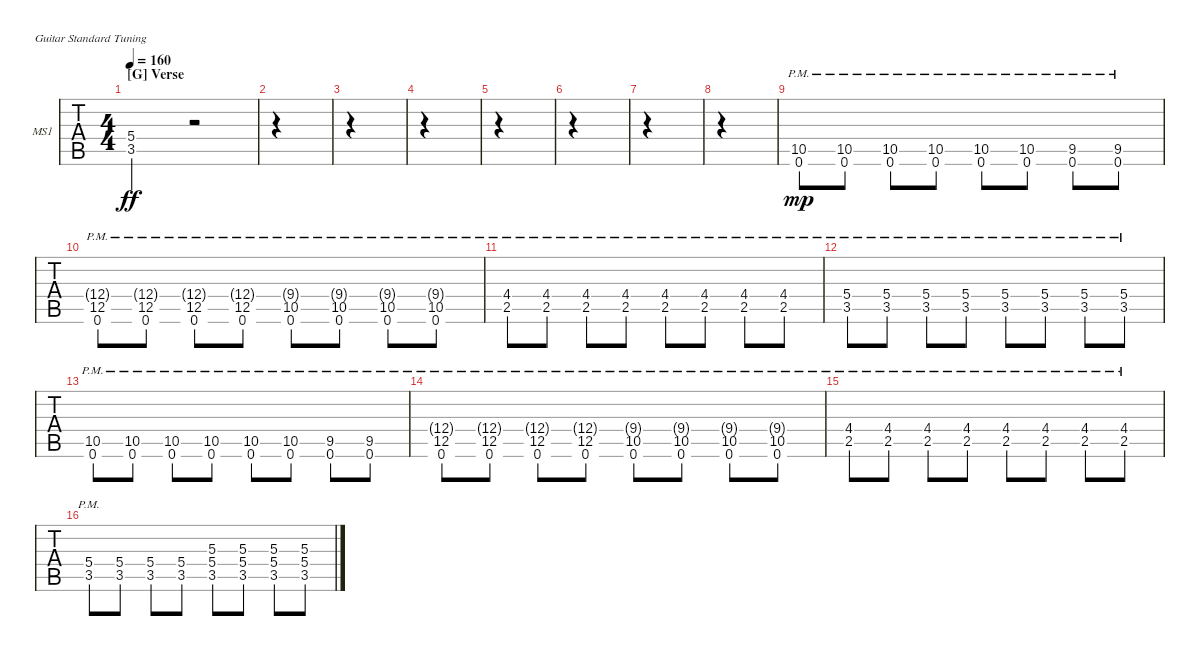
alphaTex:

\defaultSystemsLayout 4
\bracketExtendMode groupsimilarinstruments
\firstSystemTrackNameOrientation horizontal
\otherSystemsTrackNameOrientation horizontal
\track ("Matt Skiba - Guitar One" "MS1") {instrument distortionguitar}
\staff {tabs}
\tuning (E4 B3 G3 D3 A2 E2)
\ts (4 4)
\section ("G" "Verse")
\tempo 160
\clef g2
\ks c
(5.4{t} 3.5{t}).2{dy ff} r.2 |
|
|
|
|
|
|
|
(0.6{pm} 10.5{pm}).8{dy mp} (0.6{pm} 10.5{pm}).8 (0.6{pm} 10.5{pm}).8 (0.6{pm} 10.5{pm}).8 (0.6{pm} 10.5{pm}).8 (0.6{pm} 10.5{pm}).8 (0.6{pm} 9.5{pm}).8 (0.6{pm} 9.5{pm}).8 |
(12.4{g pm} 12.5{pm} 0.6{pm}).8 (12.4{g pm} 12.5{pm} 0.6{pm}).8 (12.4{g pm} 12.5{pm} 0.6{pm}).8 (12.4{g pm} 12.5{pm} 0.6{pm}).8 (10.5{pm} 0.6{pm} 9.4{g}).8 (10.5{pm} 0.6{pm} 9.4{g}).8 (10.5{pm} 0.6{pm} 9.4{g}).8 (10.5{pm} 0.6{pm} 9.4{g}).8 |
(2.5{pm} 4.4{pm}).8 (2.5{pm} 4.4{pm}).8 (4.4{pm} 2.5{pm}).8 (2.5{pm} 4.4{pm}).8 (4.4{pm} 2.5{pm}).8 (4.4{pm} 2.5{pm}).8 (4.4{pm} 2.5{pm}).8 (4.4{pm} 2.5{pm}).8 |
(3.5{pm} 5.4{pm}).8 (3.5{pm} 5.4{pm}).8 (3.5{pm} 5.4{pm}).8 (3.5{pm} 5.4{pm}).8 (3.5{pm} 5.4{pm}).8 (3.5{pm} 5.4{pm}).8 (3.5{pm} 5.4{pm}).8 (3.5{pm} 5.4{pm}).8 |
(0.6{pm} 10.5{pm}).8 (0.6{pm} 10.5{pm}).8 (0.6{pm} 10.5{pm}).8 (0.6{pm} 10.5{pm}).8 (0.6{pm} 10.5{pm}).8 (0.6{pm} 10.5{pm}).8 (0.6{pm} 9.5{pm}).8 (0.6{pm} 9.5{pm}).8 |
(12.4{g pm} 12.5{pm} 0.6{pm}).8 (12.4{g pm} 12.5{pm} 0.6{pm}).8 (12.4{g pm} 12.5{pm} 0.6{pm}).8 (12.4{g pm} 12.5{pm} 0.6{pm}).8 (10.5{pm} 0.6{pm} 9.4{g}).8 (10.5{pm} 0.6{pm} 9.4{g}).8 (10.5{pm} 0.6{pm} 9.4{g}).8 (10.5{pm} 0.6{pm} 9.4{g}).8 |
(2.5{pm} 4.4{pm}).8 (2.5{pm} 4.4{pm}).8 (4.4{pm} 2.5{pm}).8 (2.5{pm} 4.4{pm}).8 (4.4{pm} 2.5{pm}).8 (4.4{pm} 2.5{pm}).8 (4.4{pm} 2.5{pm}).8 (4.4{pm} 2.5{pm}).8 |
(3.5{pm} 5.4{pm}).8 (3.5 5.4).8 (3.5 5.4).8 (3.5 5.4).8 (3.5 5.4 5.3).8 (3.5 5.4 5.3).8 (3.5 5.4 5.3).8 (3.5 5.4 5.3).8
